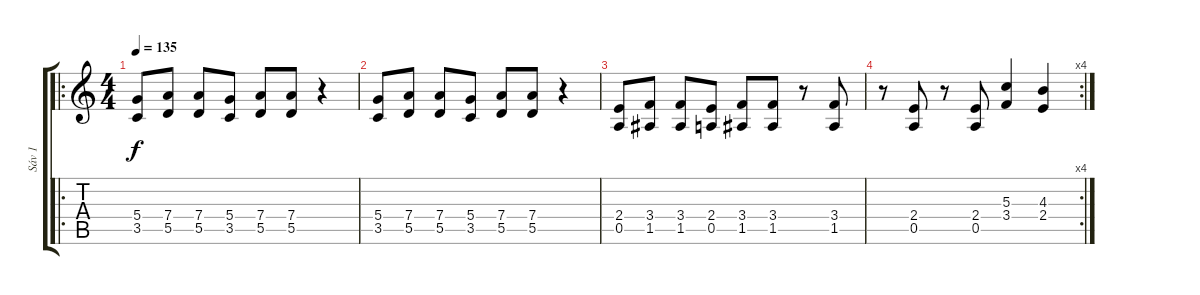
\track ("Sáv 1" "Sáv 1") {instrument distortionguitar}
\staff {score tabs}
\tuning (E4 B3 G3 D3 A2 E2) {hide}
\ro
\ts (4 4)
\tempo 135
\clef g2
\ks c
(5.4 3.5).8{dy f} (7.4 5.5).8 (7.4 5.5).8 (5.4 3.5).8 (7.4 5.5).8 (7.4 5.5).8 r.4 |
(5.4 3.5).8 (7.4 5.5).8 (7.4 5.5).8 (5.4 3.5).8 (7.4 5.5).8 (7.4 5.5).8 r.4 |
(2.4 0.5).8 (3.4 1.5).8 (3.4 1.5).8 (2.4 0.5).8 (3.4 1.5).8 (3.4 1.5).8 r.8 (3.4 1.5).8 |
\rc 4
r.8 (2.4 0.5).8 r.8 (2.4 0.5).8 (5.3 3.4).4 (4.3 2.4).4
